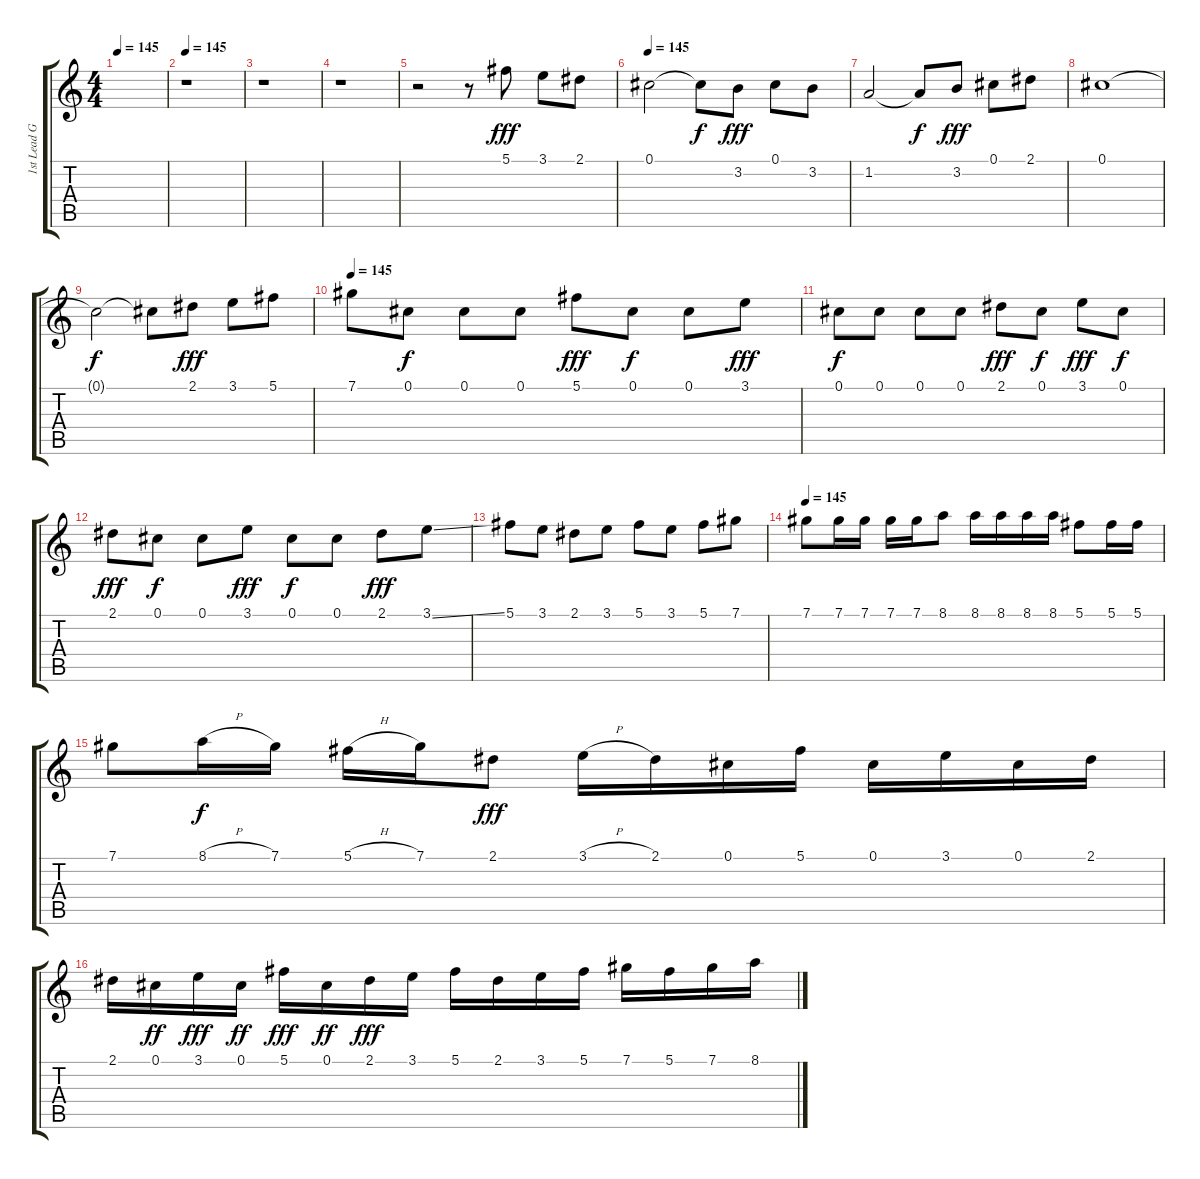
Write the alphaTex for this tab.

\track ("1st Lead Guitar" "1st Lead G") {instrument distortionguitar}
\staff {score tabs}
\tuning (Db4 Ab3 E3 B2 Gb2 Db2) {hide}
\ts (4 4)
\tempo 145
\clef g2
\ks c
|
\tempo 145
r.1 |
r.1 |
r.1 |
r.2 r.8 5.1.8{dy fff volume 16 balance 13} 3.1.8 2.1.8 |
\tempo 145
0.1.2 0.1{t}.8{dy f} 3.2.8{dy fff} 0.1.8 3.2.8 |
1.2.2 1.2{t}.8{dy f} 3.2.8{dy fff} 0.1.8 2.1.8 |
0.1.1 |
0.1{t}.2{dy f} 0.1{t}.8 2.1.8{dy fff} 3.1.8 5.1.8 |
\tempo 145
7.1.8 0.1.8{dy f} 0.1.8 0.1.8 5.1.8{dy fff} 0.1.8{dy f} 0.1.8 3.1.8{dy fff} |
0.1.8{dy f} 0.1.8 0.1.8 0.1.8 2.1.8{dy fff} 0.1.8{dy f} 3.1.8{dy fff} 0.1.8{dy f} |
2.1.8{dy fff} 0.1.8{dy f} 0.1.8 3.1.8{dy fff} 0.1.8{dy f} 0.1.8 2.1.8{dy fff} 3.1{ss}.8 |
5.1.8 3.1.8 2.1.8 3.1.8 5.1.8 3.1.8 5.1.8 7.1.8 |
\tempo 145
7.1.8 7.1.16 7.1.16 7.1.16 7.1.16 8.1.8 8.1.16 8.1.16 8.1.16 8.1.16 5.1.8 5.1.16 5.1.16 |
7.1.8 8.1{h}.16{dy f} 7.1.16 5.1{h}.16 7.1.16 2.1.8{dy fff} 3.1{h}.16 2.1.16 0.1.16 5.1.16 0.1.16 3.1.16 0.1.16 2.1.16 |
2.1.16 0.1.16{dy ff} 3.1.16{dy fff} 0.1.16{dy ff} 5.1.16{dy fff} 0.1.16{dy ff} 2.1.16{dy fff} 3.1.16 5.1.16 2.1.16 3.1.16 5.1.16 7.1.16 5.1.16 7.1.16 8.1.16
